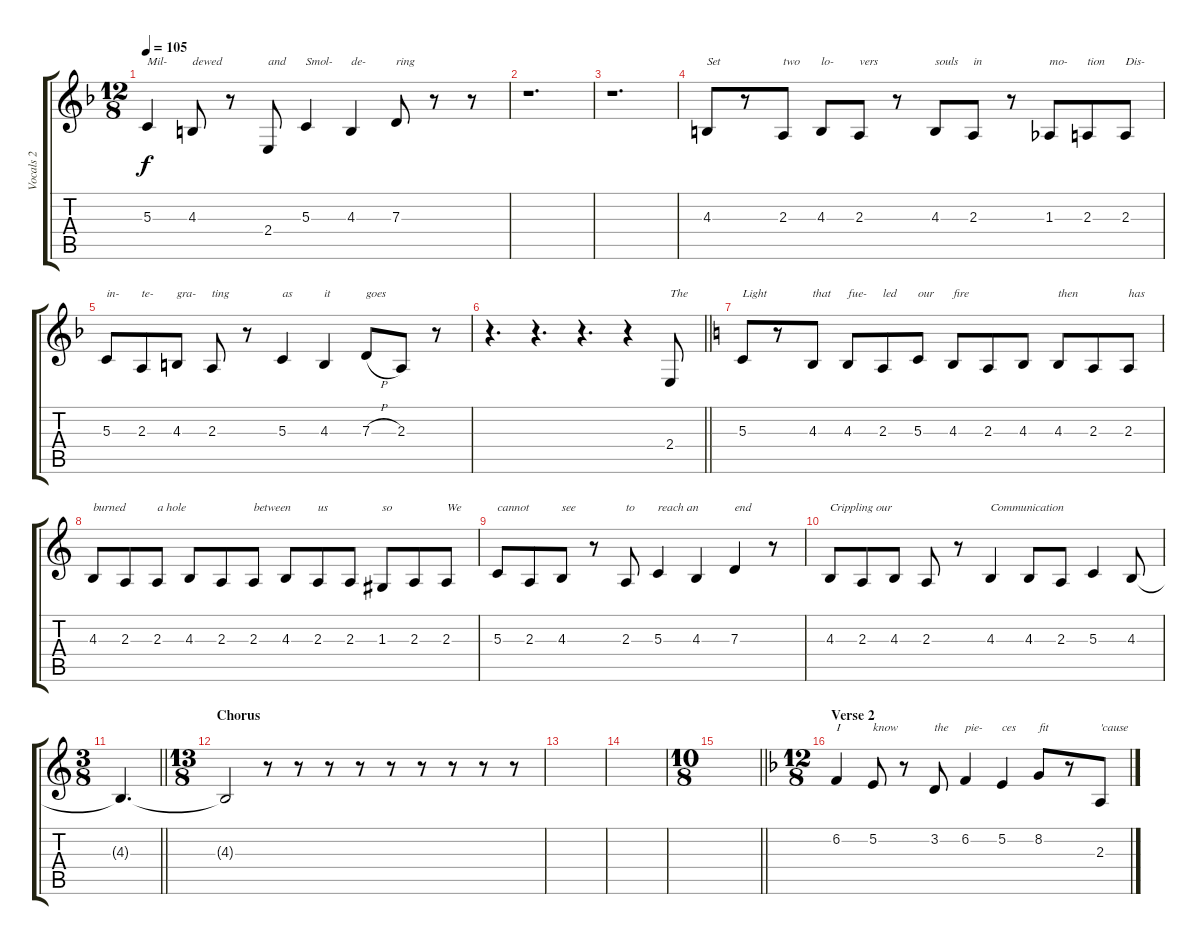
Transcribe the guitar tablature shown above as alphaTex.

\track ("Vocals 2" "Vocals 2") {instrument altosax}
\staff {score tabs}
\tuning (E4 B3 G3 D3 A2 E2) {hide}
\ts (12 8)
\tempo 105
\clef g2
\ks dminor
5.3.4{txt "Mil-" dy f} 4.3.8{txt "dewed"} r.8 2.4.8{txt "and"} 5.3.4{txt "Smol-"} 4.3.4{txt "de-"} 7.3.8{txt "ring"} r.8 r.8 |
r.1{d} |
r.1{d} |
4.3.8{txt "Set"} r.8 2.3.8{txt "two"} 4.3.8{txt "lo-"} 2.3.8{txt "vers"} r.8 4.3.8{txt "souls"} 2.3.8{txt "in"} r.8 1.3.8{txt "mo-"} 2.3.8{txt "tion"} 2.3.8{txt "Dis-"} |
5.3.8{txt "in-"} 2.3.8{txt "te-"} 4.3.8{txt "gra-"} 2.3.8{txt "ting"} r.8 5.3.4{txt "as"} 4.3.4{txt "it"} 7.3{h}.8{txt "goes"} 2.3.8 r.8 |
\barLineRight lightlight
r.4{d} r.4{d} r.4{d} r.4 2.4.8{txt "The"} |
\ks aminor
5.3.8{txt "Light"} r.8 4.3.8{txt "that"} 4.3.8{txt "fue-"} 2.3.8{txt "led"} 5.3.8{txt "our"} 4.3.8{txt "fire"} 2.3.8 4.3.8 4.3.8{txt "then"} 2.3.8 2.3.8{txt "has"} |
4.3.8{txt "burned"} 2.3.8 2.3.8{txt "a hole"} 4.3.8 2.3.8 2.3.8{txt "between"} 4.3.8 2.3.8{txt "us"} 2.3.8 1.3.8{txt "so"} 2.3.8 2.3.8{txt "We"} |
5.3.8{txt "cannot"} 2.3.8 4.3.8{txt "see"} r.8 2.3.8{txt "to"} 5.3.4{txt "reach an"} 4.3.4 7.3.4{txt "end"} r.8 |
4.3.8{txt "Crippling our"} 2.3.8 4.3.8 2.3.8 r.8 4.3.4{txt "Communication" volume 12} 4.3.8 2.3.8 5.3.4 4.3.8 |
\ts (3 8)
\barLineRight lightlight
4.3{t}.4{d} |
\ts (13 8)
\section ("" "Chorus")
4.3{t}.2 r.8 r.8 r.8 r.8 r.8 r.8 r.8 r.8 r.8 |
|
|
\ts (10 8)
\barLineRight lightlight
|
\ts (12 8)
\section ("" "Verse 2")
\ks dminor
6.2.4{txt "I" volume 9} 5.2.8{txt "know"} r.8 3.2.8{txt "the"} 6.2.4{txt "pie-"} 5.2.4{txt "ces"} 8.2.8{txt "fit"} r.8 2.3.8{txt "'cause"}
